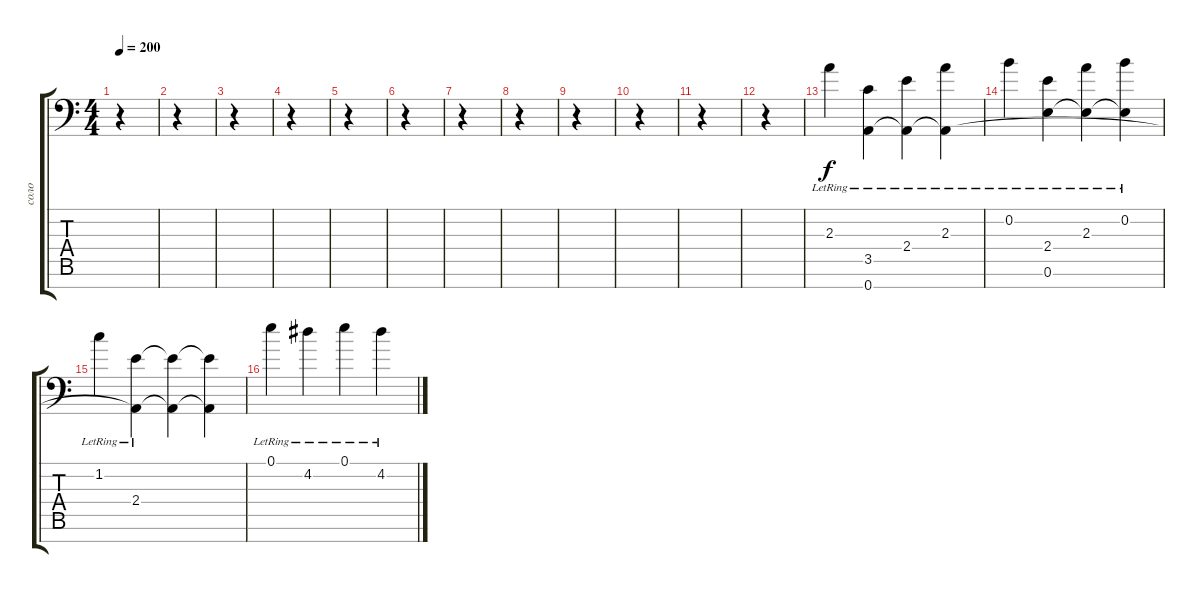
\track ("соло" "соло") {instrument distortionguitar}
\staff {score tabs}
\tuning (E4 B3 G3 D3 A2 E2 A1) {hide}
\ts (4 4)
\tempo 200
\clef f4
\ks c
r.4{dy f} |
r.4 |
r.4 |
r.4 |
r.4 |
r.4 |
r.4 |
r.4 |
r.4 |
r.4 |
r.4 |
r.4 |
2.3{lr}.4 (3.5{lr} 0.7).4 (2.4{lr} 0.7{t}).4 (2.3{lr} 0.7{t}).4 |
0.2{lr}.4 (2.4{lr} 0.6).4 (2.3{lr} 0.6{t}).4 (0.2{lr} 0.6{t}).4 |
1.2{lr}.4 (2.4{lr} 0.7{t}).4 (2.4{t} 0.7{t}).4 (2.4{t} 0.7{t}).4 |
0.1{lr}.4 4.2{lr}.4 0.1{lr}.4 4.2{lr}.4
